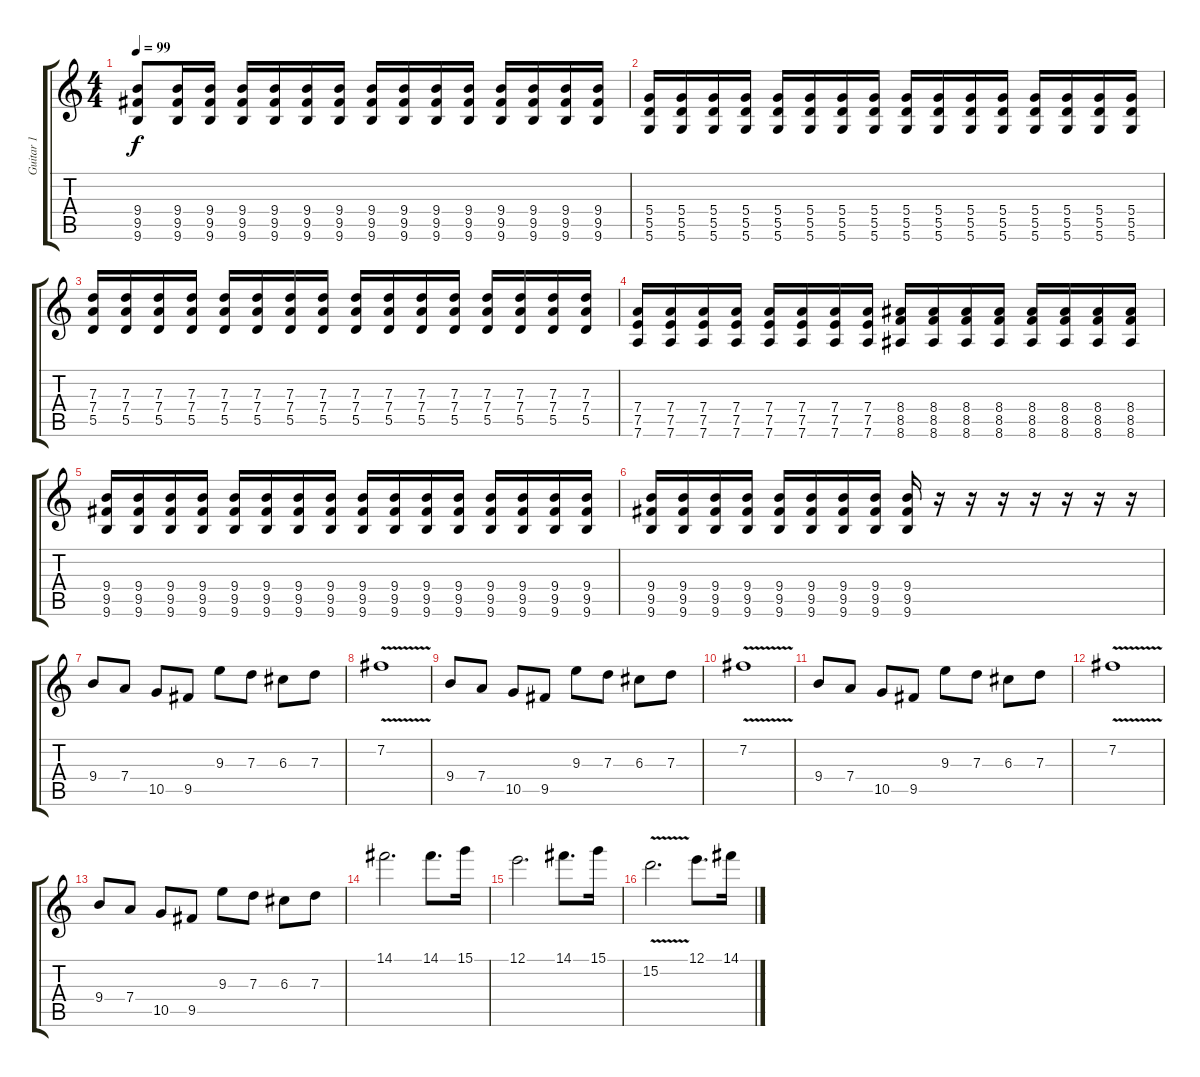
\track ("Guitar 1" "Guitar 1") {instrument acousticguitarnylon}
\staff {score tabs}
\tuning (E4 B3 G3 D3 A2 D2) {hide}
\ts (4 4)
\tempo 99
\clef g2
\ks c
(9.4 9.5 9.6).8{dy f} (9.4 9.5 9.6).16 (9.4 9.5 9.6).16 (9.4 9.5 9.6).16 (9.4 9.5 9.6).16 (9.4 9.5 9.6).16 (9.4 9.5 9.6).16 (9.4 9.5 9.6).16 (9.4 9.5 9.6).16 (9.4 9.5 9.6).16 (9.4 9.5 9.6).16 (9.4 9.5 9.6).16 (9.4 9.5 9.6).16 (9.4 9.5 9.6).16 (9.4 9.5 9.6).16 |
(5.4 5.5 5.6).16 (5.4 5.5 5.6).16 (5.4 5.5 5.6).16 (5.4 5.5 5.6).16 (5.4 5.5 5.6).16 (5.4 5.5 5.6).16 (5.4 5.5 5.6).16 (5.4 5.5 5.6).16 (5.4 5.5 5.6).16 (5.4 5.5 5.6).16 (5.4 5.5 5.6).16 (5.4 5.5 5.6).16 (5.4 5.5 5.6).16 (5.4 5.5 5.6).16 (5.4 5.5 5.6).16 (5.4 5.5 5.6).16 |
(7.3 7.4 5.5).16 (7.3 7.4 5.5).16 (7.3 7.4 5.5).16 (7.3 7.4 5.5).16 (7.3 7.4 5.5).16 (7.3 7.4 5.5).16 (7.3 7.4 5.5).16 (7.3 7.4 5.5).16 (7.3 7.4 5.5).16 (7.3 7.4 5.5).16 (7.3 7.4 5.5).16 (7.3 7.4 5.5).16 (7.3 7.4 5.5).16 (7.3 7.4 5.5).16 (7.3 7.4 5.5).16 (7.3 7.4 5.5).16 |
(7.4 7.5 7.6).16 (7.4 7.5 7.6).16 (7.4 7.5 7.6).16 (7.4 7.5 7.6).16 (7.4 7.5 7.6).16 (7.4 7.5 7.6).16 (7.4 7.5 7.6).16 (7.4 7.5 7.6).16 (8.4 8.5 8.6).16 (8.4 8.5 8.6).16 (8.4 8.5 8.6).16 (8.4 8.5 8.6).16 (8.4 8.5 8.6).16 (8.4 8.5 8.6).16 (8.4 8.5 8.6).16 (8.4 8.5 8.6).16 |
(9.4 9.5 9.6).16 (9.4 9.5 9.6).16 (9.4 9.5 9.6).16 (9.4 9.5 9.6).16 (9.4 9.5 9.6).16 (9.4 9.5 9.6).16 (9.4 9.5 9.6).16 (9.4 9.5 9.6).16 (9.4 9.5 9.6).16 (9.4 9.5 9.6).16 (9.4 9.5 9.6).16 (9.4 9.5 9.6).16 (9.4 9.5 9.6).16 (9.4 9.5 9.6).16 (9.4 9.5 9.6).16 (9.4 9.5 9.6).16 |
(9.4 9.5 9.6).16 (9.4 9.5 9.6).16 (9.4 9.5 9.6).16 (9.4 9.5 9.6).16 (9.4 9.5 9.6).16 (9.4 9.5 9.6).16 (9.4 9.5 9.6).16 (9.4 9.5 9.6).16 (9.4 9.5 9.6).16 r.16 r.16 r.16 r.16 r.16 r.16 r.16 |
9.4.8 7.4.8 10.5.8 9.5.8 9.3.8 7.3.8 6.3.8 7.3.8 |
7.2{v}.1 |
9.4.8 7.4.8 10.5.8 9.5.8 9.3.8 7.3.8 6.3.8 7.3.8 |
7.2{v}.1 |
9.4.8 7.4.8 10.5.8 9.5.8 9.3.8 7.3.8 6.3.8 7.3.8 |
7.2{v}.1 |
9.4.8 7.4.8 10.5.8 9.5.8 9.3.8 7.3.8 6.3.8 7.3.8 |
14.1.2{d} 14.1.8{d} 15.1.16 |
12.1.2{d} 14.1.8{d} 15.1.16 |
15.2{v}.2{d} 12.1.8{d} 14.1.16
